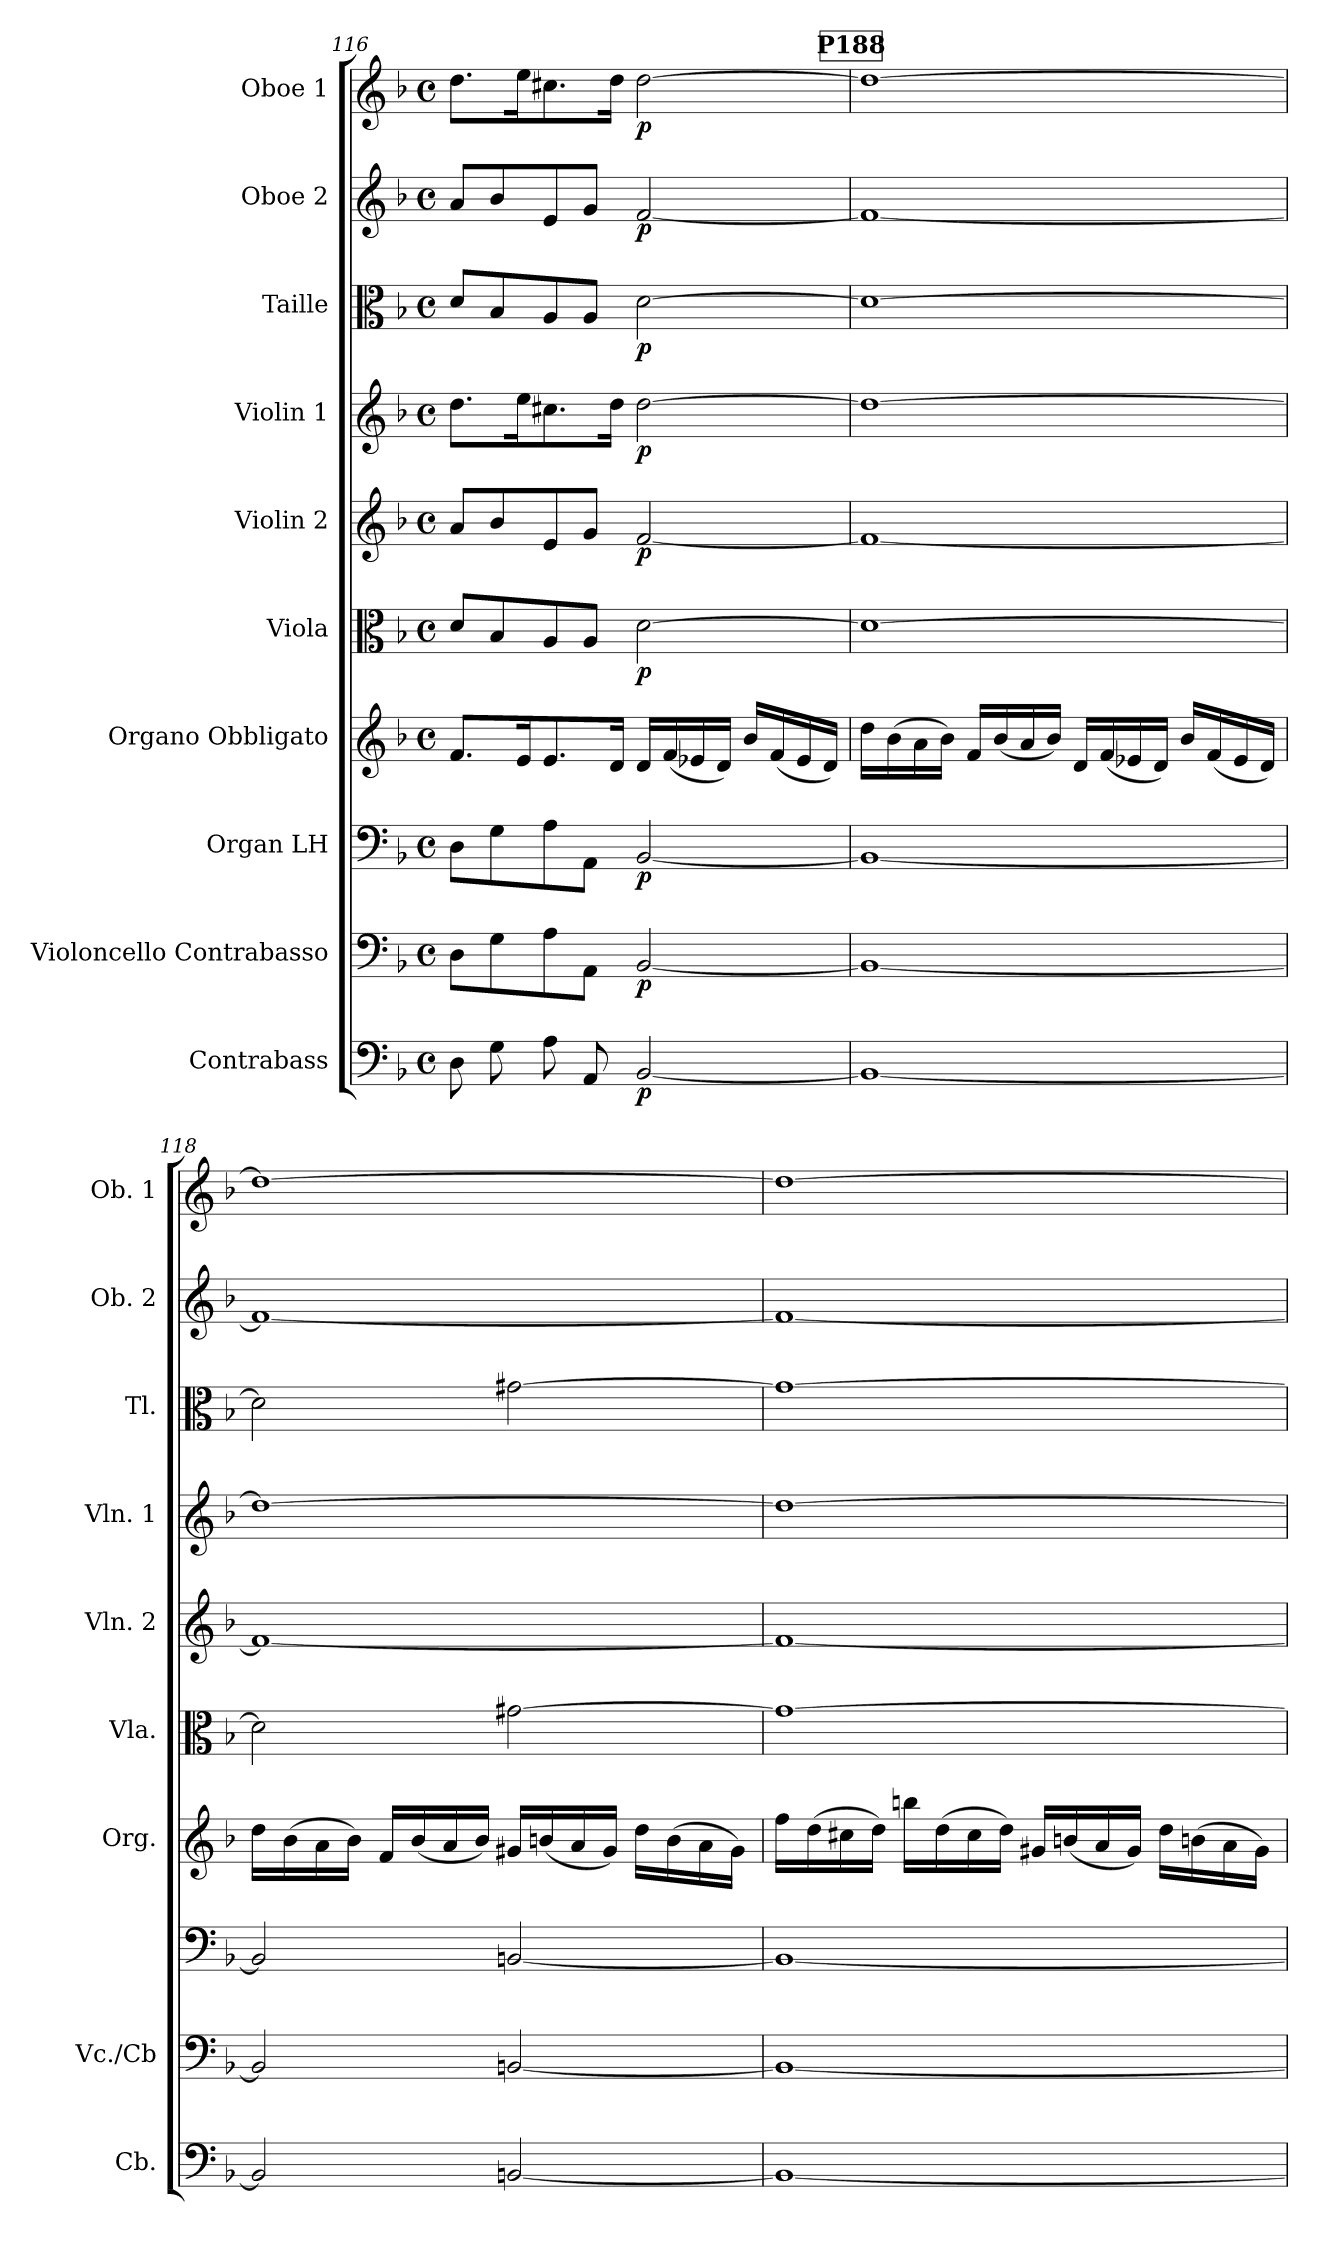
**kern	**dynam	**kern	**dynam	**kern	**dynam	**kern	**kern	**dynam	**kern	**dynam	**kern	**dynam	**kern	**dynam	**kern	**dynam	**kern	**dynam
*part10	*part10	*part9	*part9	*part8	*part8	*part7	*part6	*part6	*part5	*part5	*part4	*part4	*part3	*part3	*part2	*part2	*part1	*part1
*staff10	*staff10	*staff9	*staff9	*staff8	*staff8	*staff7	*staff6	*staff6	*staff5	*staff5	*staff4	*staff4	*staff3	*staff3	*staff2	*staff2	*staff1	*staff1
*I"Contrabass	*	*I"Violoncello Contrabasso	*	*I"Organ LH	*	*I"Organo Obbligato	*I"Viola	*	*I"Violin 2	*	*I"Violin 1	*	*I"Taille	*	*I"Oboe 2	*	*I"Oboe 1	*
*I'Cb.	*	*I'Vc./Cb	*	*	*	*I'Org.	*I'Vla.	*	*I'Vln. 2	*	*I'Vln. 1	*	*I'Tl.	*	*I'Ob. 2	*	*I'Ob. 1	*
*clefF4	*	*clefF4	*	*clefF4	*	*clefG2	*clefC3	*	*clefG2	*	*clefG2	*	*clefC3	*	*clefG2	*	*clefG2	*
*ITrd7c12	*	*	*	*	*	*	*	*	*	*	*	*	*	*	*	*	*	*
*k[b-]	*	*k[b-]	*	*k[b-]	*	*k[b-]	*k[b-]	*	*k[b-]	*	*k[b-]	*	*k[b-]	*	*k[b-]	*	*k[b-]	*
*M4/4	*	*M4/4	*	*M4/4	*	*M4/4	*M4/4	*	*M4/4	*	*M4/4	*	*M4/4	*	*M4/4	*	*M4/4	*
*met(c)	*	*met(c)	*	*met(c)	*	*met(c)	*met(c)	*	*met(c)	*	*met(c)	*	*met(c)	*	*met(c)	*	*met(c)	*
=116	=116	=116	=116	=116	=116	=116	=116	=116	=116	=116	=116	=116	=116	=116	=116	=116	=116	=116
8DD\	.	8D\L	.	8D\L	.	8.f/L	8d/L	.	8a/L	.	8.dd\L	.	8d/L	.	8a/L	.	8.dd\L	.
8GG\	.	8G\	.	8G\	.	.	8B-/	.	8b-/	.	.	.	8B-/	.	8b-/	.	.	.
.	.	.	.	.	.	16e/K	.	.	.	.	16ee\K	.	.	.	.	.	16ee\K	.
8AA\	.	8A\	.	8A\	.	8.e/	8A/	.	8e/	.	8.cc#X\	.	8A/	.	8e/	.	8.cc#X\	.
8AAA/	.	8AA\J	.	8AA\J	.	.	8A/J	.	8g/J	.	.	.	8A/J	.	8g/J	.	.	.
.	.	.	.	.	.	16d/Jk	.	.	.	.	16dd\Jk	.	.	.	.	.	16dd\Jk	.
!	!LO:DY:b	!	!LO:DY:b	!	!LO:DY:b	!	!	!LO:DY:b	!	!LO:DY:b	!	!LO:DY:b	!	!LO:DY:b	!	!LO:DY:b	!	!LO:DY:b
[2BBB-/	p	[2BB-/	p	[2BB-/	p	16d/LL	[2d\	p	[2f/	p	[2dd\	p	[2d\	p	[2f/	p	[2dd\	p
.	.	.	.	.	.	(<16f/	.	.	.	.	.	.	.	.	.	.	.	.
.	.	.	.	.	.	16e-X/	.	.	.	.	.	.	.	.	.	.	.	.
.	.	.	.	.	.	16d/JJ)	.	.	.	.	.	.	.	.	.	.	.	.
.	.	.	.	.	.	16b-/LL	.	.	.	.	.	.	.	.	.	.	.	.
.	.	.	.	.	.	(<16f/	.	.	.	.	.	.	.	.	.	.	.	.
.	.	.	.	.	.	16e-/	.	.	.	.	.	.	.	.	.	.	.	.
.	.	.	.	.	.	16d/JJ)	.	.	.	.	.	.	.	.	.	.	.	.
!!LO:PB:g=z
!!LO:REH:place=s1:a:B:fs=14:t=P188
=117	=117	=117	=117	=117	=117	=117	=117	=117	=117	=117	=117	=117	=117	=117	=117	=117	=117	=117
1BBB-_	.	1BB-_	.	1BB-_	.	16dd\LL	1d_	.	1f_	.	1dd_	.	1d_	.	1f_	.	1dd_	.
.	.	.	.	.	.	(>16b-\	.	.	.	.	.	.	.	.	.	.	.	.
.	.	.	.	.	.	16a\	.	.	.	.	.	.	.	.	.	.	.	.
.	.	.	.	.	.	16b-\JJ)	.	.	.	.	.	.	.	.	.	.	.	.
.	.	.	.	.	.	16f/LL	.	.	.	.	.	.	.	.	.	.	.	.
.	.	.	.	.	.	(<16b-/	.	.	.	.	.	.	.	.	.	.	.	.
.	.	.	.	.	.	16a/	.	.	.	.	.	.	.	.	.	.	.	.
.	.	.	.	.	.	16b-/JJ)	.	.	.	.	.	.	.	.	.	.	.	.
.	.	.	.	.	.	16d/LL	.	.	.	.	.	.	.	.	.	.	.	.
.	.	.	.	.	.	(<16f/	.	.	.	.	.	.	.	.	.	.	.	.
.	.	.	.	.	.	16e-X/	.	.	.	.	.	.	.	.	.	.	.	.
.	.	.	.	.	.	16d/JJ)	.	.	.	.	.	.	.	.	.	.	.	.
.	.	.	.	.	.	16b-/LL	.	.	.	.	.	.	.	.	.	.	.	.
.	.	.	.	.	.	(<16f/	.	.	.	.	.	.	.	.	.	.	.	.
.	.	.	.	.	.	16e-/	.	.	.	.	.	.	.	.	.	.	.	.
.	.	.	.	.	.	16d/JJ)	.	.	.	.	.	.	.	.	.	.	.	.
=118	=118	=118	=118	=118	=118	=118	=118	=118	=118	=118	=118	=118	=118	=118	=118	=118	=118	=118
2BBB-/]	.	2BB-/]	.	2BB-/]	.	16dd\LL	2d\]	.	1f_	.	1dd_	.	2d\]	.	1f_	.	1dd_	.
.	.	.	.	.	.	(>16b-\	.	.	.	.	.	.	.	.	.	.	.	.
.	.	.	.	.	.	16a\	.	.	.	.	.	.	.	.	.	.	.	.
.	.	.	.	.	.	16b-\JJ)	.	.	.	.	.	.	.	.	.	.	.	.
.	.	.	.	.	.	16f/LL	.	.	.	.	.	.	.	.	.	.	.	.
.	.	.	.	.	.	(<16b-/	.	.	.	.	.	.	.	.	.	.	.	.
.	.	.	.	.	.	16a/	.	.	.	.	.	.	.	.	.	.	.	.
.	.	.	.	.	.	16b-/JJ)	.	.	.	.	.	.	.	.	.	.	.	.
[2BBBn/	.	[2BBn/	.	[2BBn/	.	16g#X/LL	[2g#X\	.	.	.	.	.	[2g#X\	.	.	.	.	.
.	.	.	.	.	.	(<16bn/	.	.	.	.	.	.	.	.	.	.	.	.
.	.	.	.	.	.	16a/	.	.	.	.	.	.	.	.	.	.	.	.
.	.	.	.	.	.	16g#/JJ)	.	.	.	.	.	.	.	.	.	.	.	.
.	.	.	.	.	.	16dd\LL	.	.	.	.	.	.	.	.	.	.	.	.
.	.	.	.	.	.	(>16b\	.	.	.	.	.	.	.	.	.	.	.	.
.	.	.	.	.	.	16a\	.	.	.	.	.	.	.	.	.	.	.	.
.	.	.	.	.	.	16g#\JJ)	.	.	.	.	.	.	.	.	.	.	.	.
!!LO:PB:g=z
=119	=119	=119	=119	=119	=119	=119	=119	=119	=119	=119	=119	=119	=119	=119	=119	=119	=119	=119
1BBB_	.	1BB_	.	1BB_	.	16ff\LL	1g#_	.	1f_	.	1dd_	.	1g#_	.	1f_	.	1dd_	.
.	.	.	.	.	.	(>16dd\	.	.	.	.	.	.	.	.	.	.	.	.
.	.	.	.	.	.	16cc#X\	.	.	.	.	.	.	.	.	.	.	.	.
.	.	.	.	.	.	16dd\JJ)	.	.	.	.	.	.	.	.	.	.	.	.
.	.	.	.	.	.	16bbn\LL	.	.	.	.	.	.	.	.	.	.	.	.
.	.	.	.	.	.	(>16dd\	.	.	.	.	.	.	.	.	.	.	.	.
.	.	.	.	.	.	16cc#\	.	.	.	.	.	.	.	.	.	.	.	.
.	.	.	.	.	.	16dd\JJ)	.	.	.	.	.	.	.	.	.	.	.	.
.	.	.	.	.	.	16g#X/LL	.	.	.	.	.	.	.	.	.	.	.	.
.	.	.	.	.	.	(<16bn/	.	.	.	.	.	.	.	.	.	.	.	.
.	.	.	.	.	.	16a/	.	.	.	.	.	.	.	.	.	.	.	.
.	.	.	.	.	.	16g#/JJ)	.	.	.	.	.	.	.	.	.	.	.	.
.	.	.	.	.	.	16dd\LL	.	.	.	.	.	.	.	.	.	.	.	.
.	.	.	.	.	.	(>16bn\	.	.	.	.	.	.	.	.	.	.	.	.
.	.	.	.	.	.	16a\	.	.	.	.	.	.	.	.	.	.	.	.
.	.	.	.	.	.	16g#\JJ)	.	.	.	.	.	.	.	.	.	.	.	.
=	=	=	=	=	=	=	=	=	=	=	=	=	=	=	=	=	=	=
*-	*-	*-	*-	*-	*-	*-	*-	*-	*-	*-	*-	*-	*-	*-	*-	*-	*-	*-
